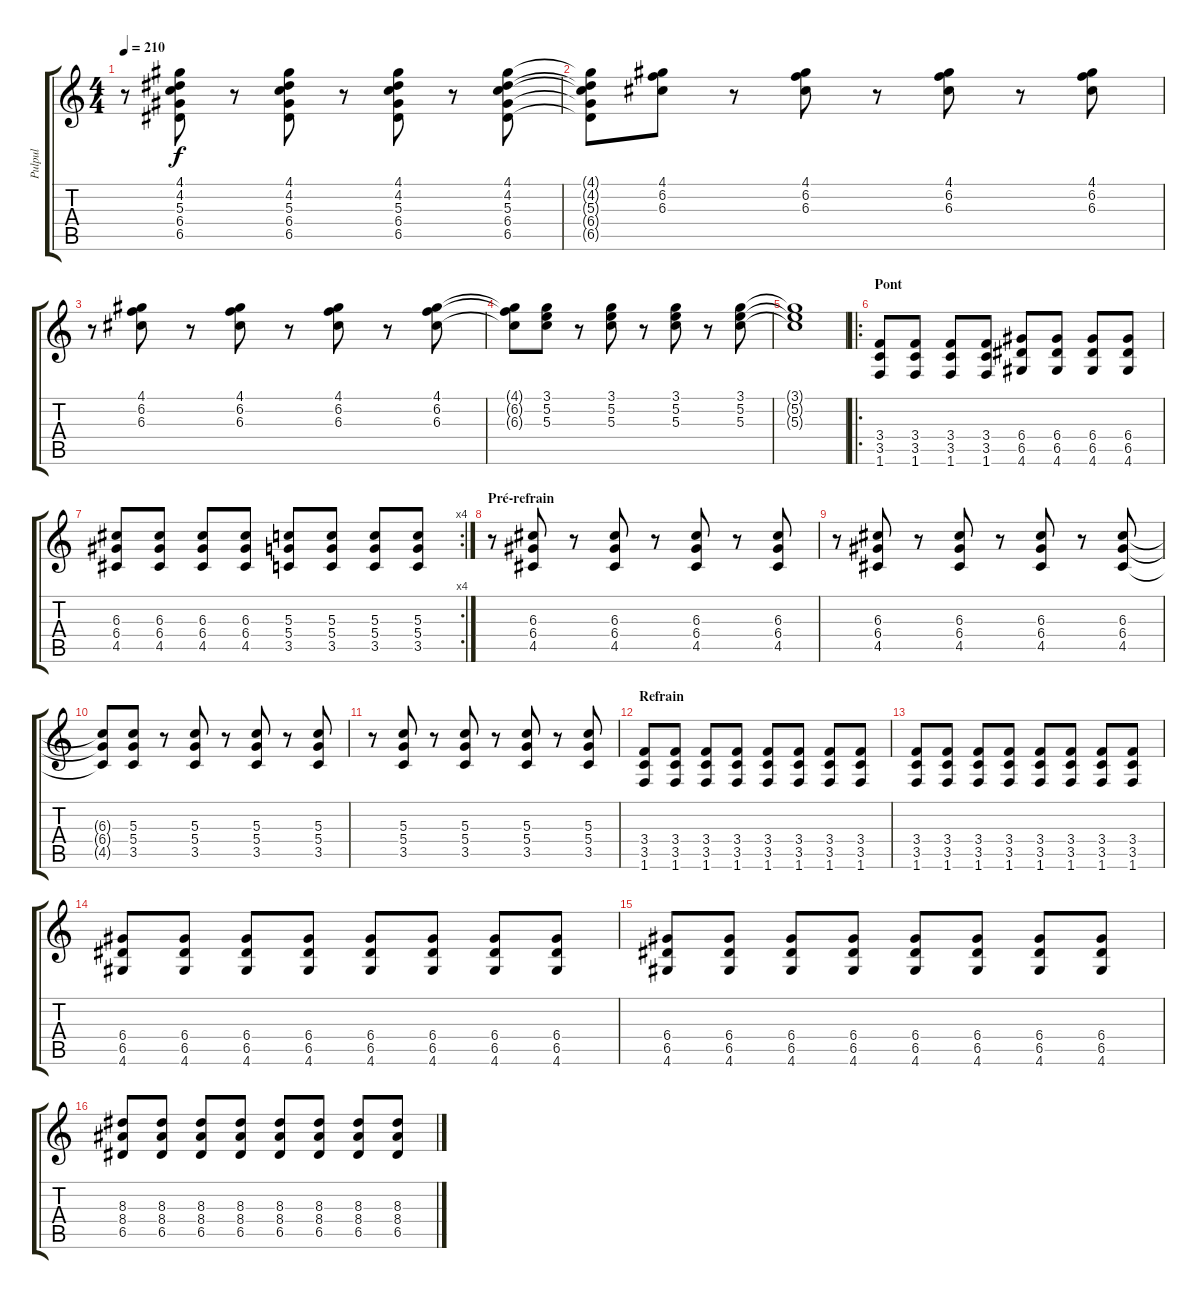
\track ("Pulpul" "Pulpul") {instrument electricguitarmuted}
\staff {score tabs}
\tuning (E4 B3 G3 D3 A2 E2) {hide}
\ts (4 4)
\tempo 210
\clef g2
\ks c
r.8{dy f} (4.1 4.2 5.3 6.4 6.5).8 r.8 (4.1 4.2 5.3 6.4 6.5).8 r.8 (4.1 4.2 5.3 6.4 6.5).8 r.8 (4.1 4.2 5.3 6.4 6.5).8 |
(4.1{t} 4.2{t} 5.3{t} 6.4{t} 6.5{t}).8 (4.1 6.2 6.3).8 r.8 (4.1 6.2 6.3).8 r.8 (4.1 6.2 6.3).8 r.8 (4.1 6.2 6.3).8 |
r.8 (4.1 6.2 6.3).8 r.8 (4.1 6.2 6.3).8 r.8 (4.1 6.2 6.3).8 r.8 (4.1 6.2 6.3).8 |
(4.1{t} 6.2{t} 6.3{t}).8 (3.1 5.2 5.3).8 r.8 (3.1 5.2 5.3).8 r.8 (3.1 5.2 5.3).8 r.8 (3.1 5.2 5.3).8 |
(3.1{t} 5.2{t} 5.3{t}).1 |
\ro
\section ("" "Pont")
(3.4 3.5 1.6).8{instrument distortionguitar} (3.4 3.5 1.6).8 (3.4 3.5 1.6).8 (3.4 3.5 1.6).8 (6.4 6.5 4.6).8 (6.4 6.5 4.6).8 (6.4 6.5 4.6).8 (6.4 6.5 4.6).8 |
\rc 4
(6.3 6.4 4.5).8 (6.3 6.4 4.5).8 (6.3 6.4 4.5).8 (6.3 6.4 4.5).8 (5.3 5.4 3.5).8 (5.3 5.4 3.5).8 (5.3 5.4 3.5).8 (5.3 5.4 3.5).8 |
\section ("" "Pré-refrain")
r.8{instrument electricguitarmuted} (6.3 6.4 4.5).8 r.8 (6.3 6.4 4.5).8 r.8 (6.3 6.4 4.5).8 r.8 (6.3 6.4 4.5).8 |
r.8 (6.3 6.4 4.5).8 r.8 (6.3 6.4 4.5).8 r.8 (6.3 6.4 4.5).8 r.8 (6.3 6.4 4.5).8 |
(6.3{t} 6.4{t} 4.5{t}).8 (5.3 5.4 3.5).8 r.8 (5.3 5.4 3.5).8 r.8 (5.3 5.4 3.5).8 r.8 (5.3 5.4 3.5).8 |
r.8 (5.3 5.4 3.5).8 r.8 (5.3 5.4 3.5).8 r.8 (5.3 5.4 3.5).8 r.8 (5.3 5.4 3.5).8 |
\section ("" "Refrain")
(3.4 3.5 1.6).8{volume 13 instrument distortionguitar} (3.4 3.5 1.6).8 (3.4 3.5 1.6).8 (3.4 3.5 1.6).8 (3.4 3.5 1.6).8 (3.4 3.5 1.6).8 (3.4 3.5 1.6).8 (3.4 3.5 1.6).8 |
(3.4 3.5 1.6).8 (3.4 3.5 1.6).8 (3.4 3.5 1.6).8 (3.4 3.5 1.6).8 (3.4 3.5 1.6).8 (3.4 3.5 1.6).8 (3.4 3.5 1.6).8 (3.4 3.5 1.6).8 |
(6.4 6.5 4.6).8 (6.4 6.5 4.6).8 (6.4 6.5 4.6).8 (6.4 6.5 4.6).8 (6.4 6.5 4.6).8 (6.4 6.5 4.6).8 (6.4 6.5 4.6).8 (6.4 6.5 4.6).8 |
(6.4 6.5 4.6).8 (6.4 6.5 4.6).8 (6.4 6.5 4.6).8 (6.4 6.5 4.6).8 (6.4 6.5 4.6).8 (6.4 6.5 4.6).8 (6.4 6.5 4.6).8 (6.4 6.5 4.6).8 |
(8.3 8.4 6.5).8 (8.3 8.4 6.5).8 (8.3 8.4 6.5).8 (8.3 8.4 6.5).8 (8.3 8.4 6.5).8 (8.3 8.4 6.5).8 (8.3 8.4 6.5).8 (8.3 8.4 6.5).8
